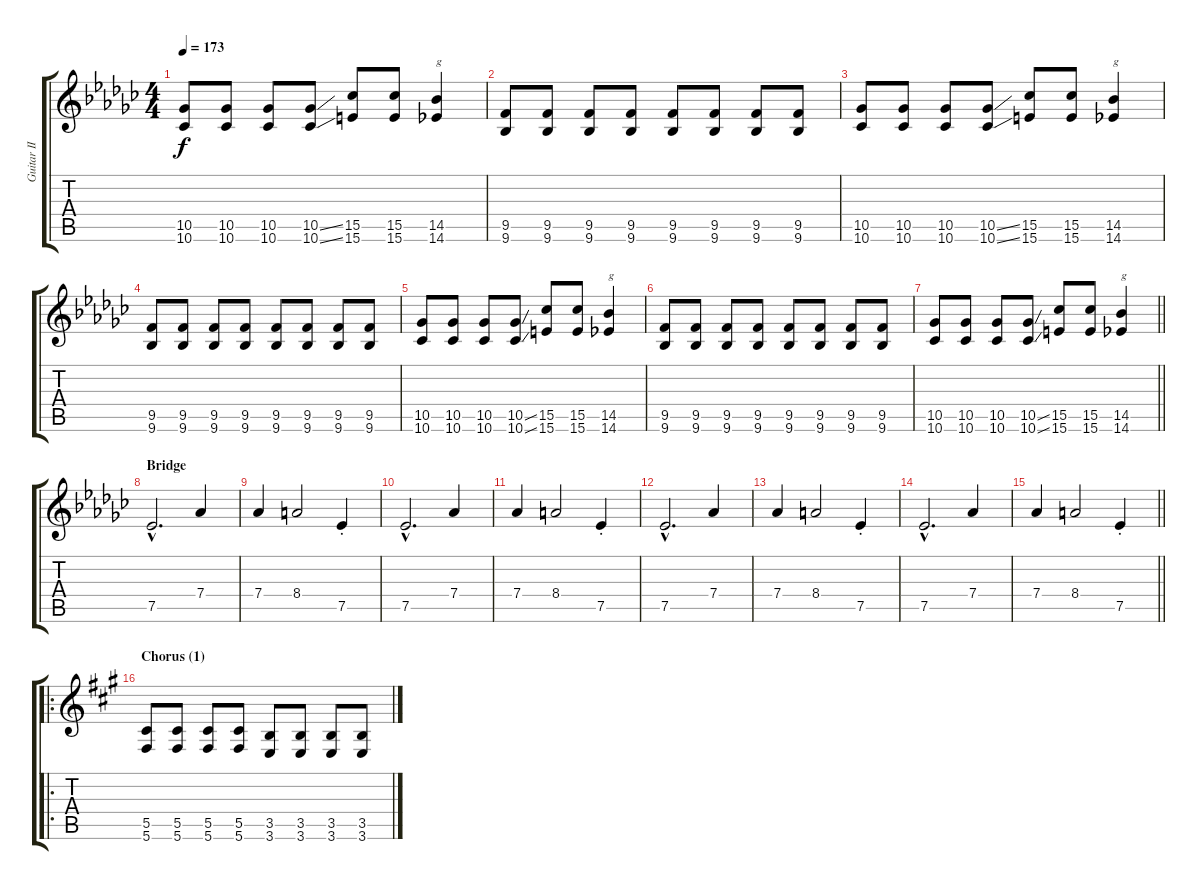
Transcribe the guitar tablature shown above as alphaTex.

\track ("Guitar II" "Guitar II") {instrument distortionguitar}
\staff {score tabs}
\tuning (Eb4 Bb3 Gb3 Db3 Ab2 Db2) {hide}
\ts (4 4)
\tempo 173
\clef g2
\ks ebminor
(10.5 10.6).8{dy f} (10.5 10.6).8 (10.5 10.6).8 (10.5{ss} 10.6{ss}).8 (15.5 15.6).8 (15.5 15.6).8 (14.5 14.6).4{txt "g"} |
(9.5 9.6).8 (9.5 9.6).8 (9.5 9.6).8 (9.5 9.6).8 (9.5 9.6).8 (9.5 9.6).8 (9.5 9.6).8 (9.5 9.6).8 |
(10.5 10.6).8 (10.5 10.6).8 (10.5 10.6).8 (10.5{ss} 10.6{ss}).8 (15.5 15.6).8 (15.5 15.6).8 (14.5 14.6).4{txt "g"} |
(9.5 9.6).8 (9.5 9.6).8 (9.5 9.6).8 (9.5 9.6).8 (9.5 9.6).8 (9.5 9.6).8 (9.5 9.6).8 (9.5 9.6).8 |
(10.5 10.6).8 (10.5 10.6).8 (10.5 10.6).8 (10.5{ss} 10.6{ss}).8 (15.5 15.6).8 (15.5 15.6).8 (14.5 14.6).4{txt "g"} |
(9.5 9.6).8 (9.5 9.6).8 (9.5 9.6).8 (9.5 9.6).8 (9.5 9.6).8 (9.5 9.6).8 (9.5 9.6).8 (9.5 9.6).8 |
\barLineRight lightlight
(10.5 10.6).8 (10.5 10.6).8 (10.5 10.6).8 (10.5{ss} 10.6{ss}).8 (15.5 15.6).8 (15.5 15.6).8 (14.5 14.6).4{txt "g"} |
\section ("" "Bridge")
7.5{hac}.2{d} 7.4.4 |
7.4.4 8.4.2 7.5{st}.4 |
7.5{hac}.2{d} 7.4.4 |
7.4.4 8.4.2 7.5{st}.4 |
7.5{hac}.2{d} 7.4.4 |
7.4.4 8.4.2 7.5{st}.4 |
7.5{hac}.2{d} 7.4.4 |
\barLineRight lightlight
7.4.4 8.4.2 7.5{st}.4 |
\ro
\section ("" "Chorus (1)")
\ks f#minor
(5.5 5.6).8 (5.5 5.6).8 (5.5 5.6).8 (5.5 5.6).8 (3.5 3.6).8 (3.5 3.6).8 (3.5 3.6).8 (3.5 3.6).8
